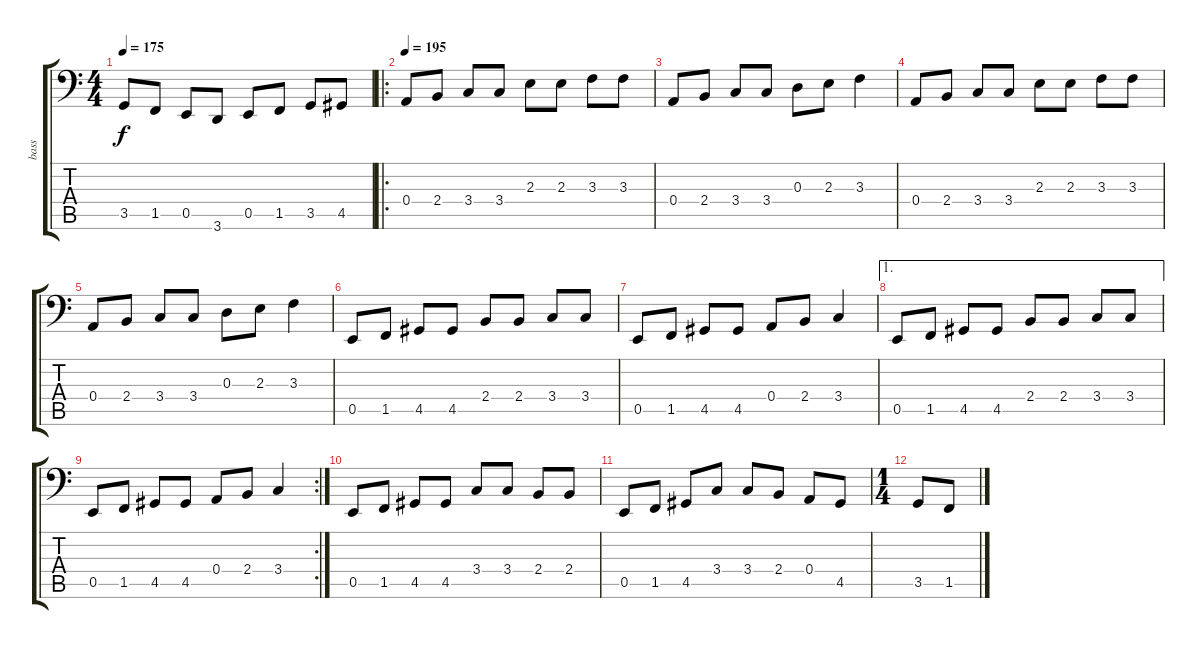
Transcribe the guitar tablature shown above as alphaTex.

\track ("bass" "bass") {instrument electricbassfinger}
\staff {score tabs}
\tuning (C3 G2 D2 A1 E1 B0) {hide}
\ts (4 4)
\tempo 175
\clef f4
\ks c
3.5.8{dy f} 1.5.8 0.5.8 3.6.8 0.5.8 1.5.8 3.5.8 4.5.8 |
\ro
\tempo 195
0.4.8 2.4.8 3.4.8 3.4.8 2.3.8 2.3.8 3.3.8 3.3.8 |
0.4.8 2.4.8 3.4.8 3.4.8 0.3.8 2.3.8 3.3.4 |
0.4.8 2.4.8 3.4.8 3.4.8 2.3.8 2.3.8 3.3.8 3.3.8 |
0.4.8 2.4.8 3.4.8 3.4.8 0.3.8 2.3.8 3.3.4 |
0.5.8 1.5.8 4.5.8 4.5.8 2.4.8 2.4.8 3.4.8 3.4.8 |
0.5.8 1.5.8 4.5.8 4.5.8 0.4.8 2.4.8 3.4.4 |
\ae 1
0.5.8 1.5.8 4.5.8 4.5.8 2.4.8 2.4.8 3.4.8 3.4.8 |
\rc 2
0.5.8 1.5.8 4.5.8 4.5.8 0.4.8 2.4.8 3.4.4 |
0.5.8 1.5.8 4.5.8 4.5.8 3.4.8 3.4.8 2.4.8 2.4.8 |
0.5.8 1.5.8{beam split} 4.5.8{beam merge} 3.4.8{beam split} 3.4.8 2.4.8 0.4.8 4.5.8 |
\ts (1 4)
3.5.8 1.5.8
